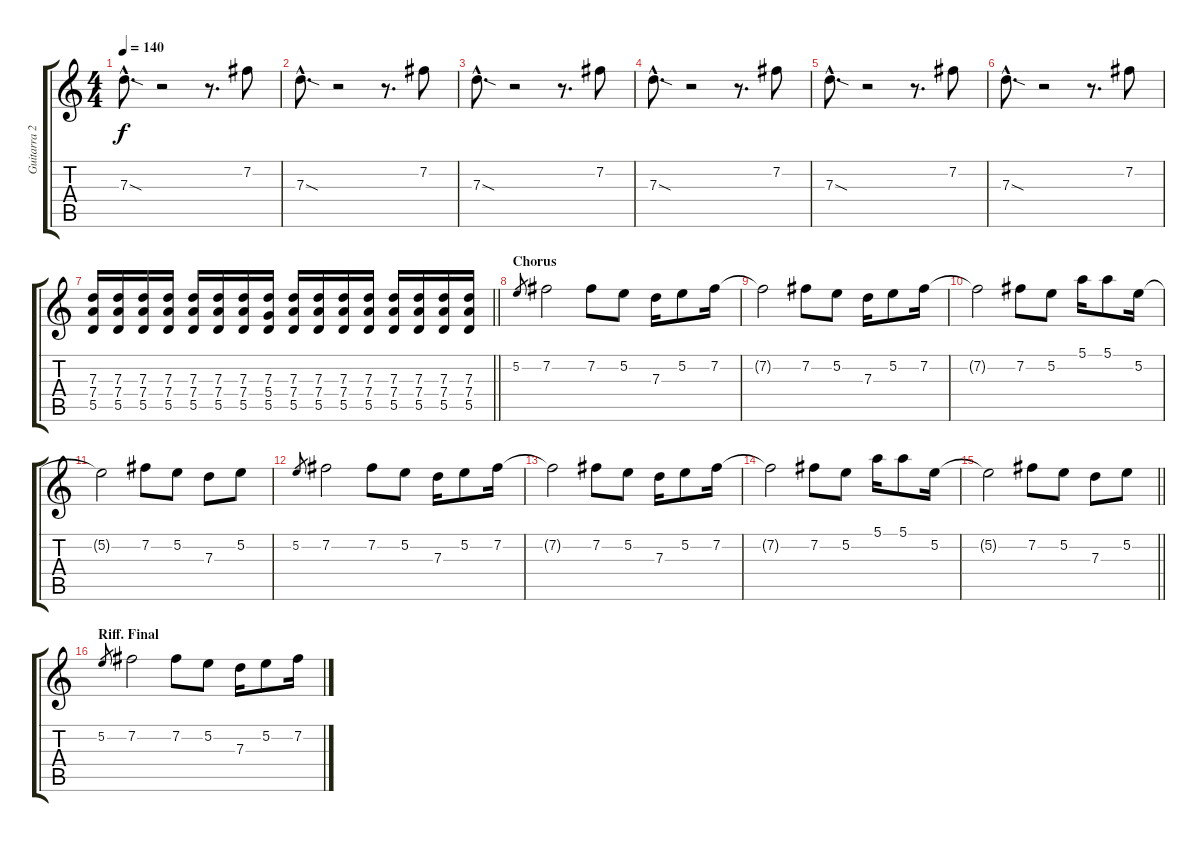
\track ("Guitarra 2 - Erik" "Guitarra 2") {instrument distortionguitar}
\staff {score tabs}
\tuning (E4 B3 G3 D3 A2 E2) {hide}
\ts (4 4)
\tempo 140
\clef g2
\ks c
7.3{sod hac}.8{d dy f} r.2 r.8{d} 7.2.8 |
7.3{sod hac}.8{d} r.2 r.8{d} 7.2.8 |
7.3{sod hac}.8{d} r.2 r.8{d} 7.2.8 |
7.3{sod hac}.8{d} r.2 r.8{d} 7.2.8 |
7.3{sod hac}.8{d} r.2 r.8{d} 7.2.8 |
7.3{sod hac}.8{d} r.2 r.8{d} 7.2.8 |
\barLineRight lightlight
(7.3 7.4 5.5).16 (7.3 7.4 5.5).16 (7.3 7.4 5.5).16 (7.3 7.4 5.5).16 (7.3 7.4 5.5).16 (7.3 7.4 5.5).16 (7.3 7.4 5.5).16 (7.3 5.4 5.5).16 (7.3 7.4 5.5).16 (7.3 7.4 5.5).16 (7.3 7.4 5.5).16 (7.3 7.4 5.5).16 (7.3 7.4 5.5).16 (7.3 7.4 5.5).16 (7.3 7.4 5.5).16 (7.3 7.4 5.5).16 |
\section ("" "Chorus")
5.2.8{gr} 7.2.2 7.2.8 5.2.8 7.3.16 5.2.8 7.2.16 |
7.2{t}.2 7.2.8 5.2.8 7.3.16 5.2.8 7.2.16 |
7.2{t}.2 7.2.8 5.2.8 5.1.16 5.1.8 5.2.16 |
5.2{t}.2 7.2.8 5.2.8 7.3.8 5.2.8 |
5.2.8{gr} 7.2.2 7.2.8 5.2.8 7.3.16 5.2.8 7.2.16 |
7.2{t}.2 7.2.8 5.2.8 7.3.16 5.2.8 7.2.16 |
7.2{t}.2 7.2.8 5.2.8 5.1.16 5.1.8 5.2.16 |
\barLineRight lightlight
5.2{t}.2 7.2.8 5.2.8 7.3.8 5.2.8 |
\section ("" "Riff. Final")
5.2.8{gr} 7.2.2 7.2.8 5.2.8 7.3.16 5.2.8 7.2.16
